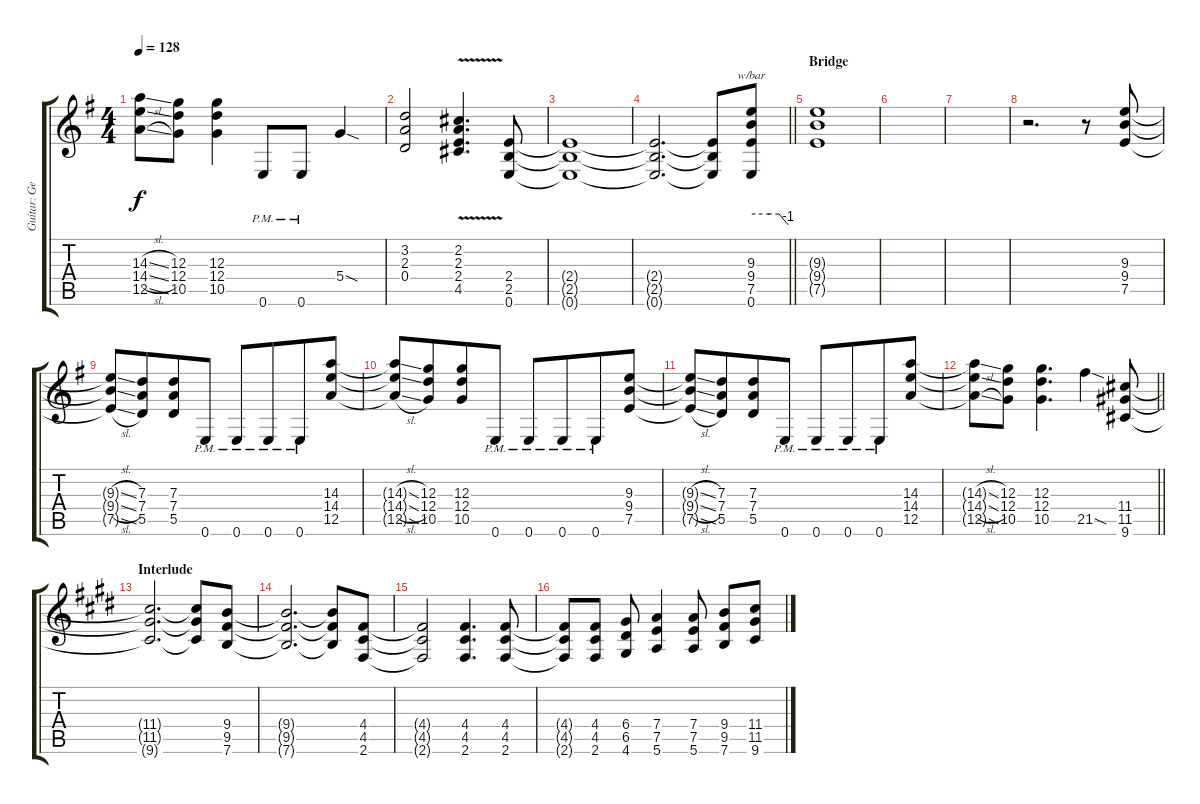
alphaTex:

\track ("Guitar: George" "Guitar: Ge") {instrument overdrivenguitar}
\staff {score tabs}
\tuning (E4 B3 G3 D3 A2 E2) {hide}
\ts (4 4)
\tempo 128
\clef g2
\ks g
(14.3{sl t} 14.4{sl t} 12.5{sl t}).8{dy f} (12.3 12.4 10.5).8{beam merge} (12.3 12.4 10.5).4 0.6{pm}.8{beam merge} 0.6{pm}.8 5.4{sod}.4 |
(3.2 2.3 0.4).2{beam merge} (2.2 2.3{v} 2.4{v} 4.5{v}).4{d} (2.4 2.5 0.6).8 |
(2.4{t} 2.5{t} 0.6{t}).1 |
\barLineRight lightlight
(2.4{t} 2.5{t} 0.6{t}).2{d} (2.4{t} 2.5{t} 0.6{t}).8 (9.3 9.4 7.5 0.6).8{tbe (custom default 0 0 30 0 45 0 60 -4)} |
\section ("" "Bridge")
(9.3{t} 9.4{t} 7.5{t}).1 |
|
|
r.2{d} r.8 (9.3 9.4 7.5).8 |
(9.3{sl t} 9.4{sl t} 7.5{sl t}).8 (7.3 7.4 5.5).8{beam merge} (7.3 7.4 5.5).8 0.6{pm}.8 0.6{pm}.8 0.6{pm}.8{beam merge} 0.6{pm}.8 (14.3 14.4 12.5).8 |
(14.3{sl t} 14.4{sl t} 12.5{sl t}).8 (12.3 12.4 10.5).8{beam merge} (12.3 12.4 10.5).8 0.6{pm}.8 0.6{pm}.8 0.6{pm}.8{beam merge} 0.6{pm}.8 (9.3 9.4 7.5).8 |
(9.3{sl t} 9.4{sl t} 7.5{sl t}).8 (7.3 7.4 5.5).8{beam merge} (7.3 7.4 5.5).8 0.6{pm}.8 0.6{pm}.8 0.6{pm}.8{beam merge} 0.6{pm}.8 (14.3 14.4 12.5).8 |
\barLineRight lightlight
(14.3{sl t} 14.4{sl t} 12.5{sl t}).8 (12.3 12.4 10.5).8{beam merge} (12.3 12.4 10.5).4{d} 21.5{sod}.4 (11.4 11.5 9.6).8 |
\section ("" "Interlude")
\ks e
(11.4{t} 11.5{t} 9.6{t}).2{d} (11.4{t} 11.5{t} 9.6{t}).8 (9.4 9.5 7.6).8 |
(9.4{t} 9.5{t} 7.6{t}).2{d} (9.4{t} 9.5{t} 7.6{t}).8 (4.4 4.5 2.6).8 |
(4.4{t} 4.5{t} 2.6{t}).2 (4.4 4.5 2.6).4{d} (4.4 4.5 2.6).8 |
(4.4{t} 4.5{t} 2.6{t}).8 (4.4 4.5 2.6).8 (6.4 6.5 4.6).8 (7.4 7.5 5.6).4 (7.4 7.5 5.6).8 (9.4 9.5 7.6).8 (11.4 11.5 9.6).8
